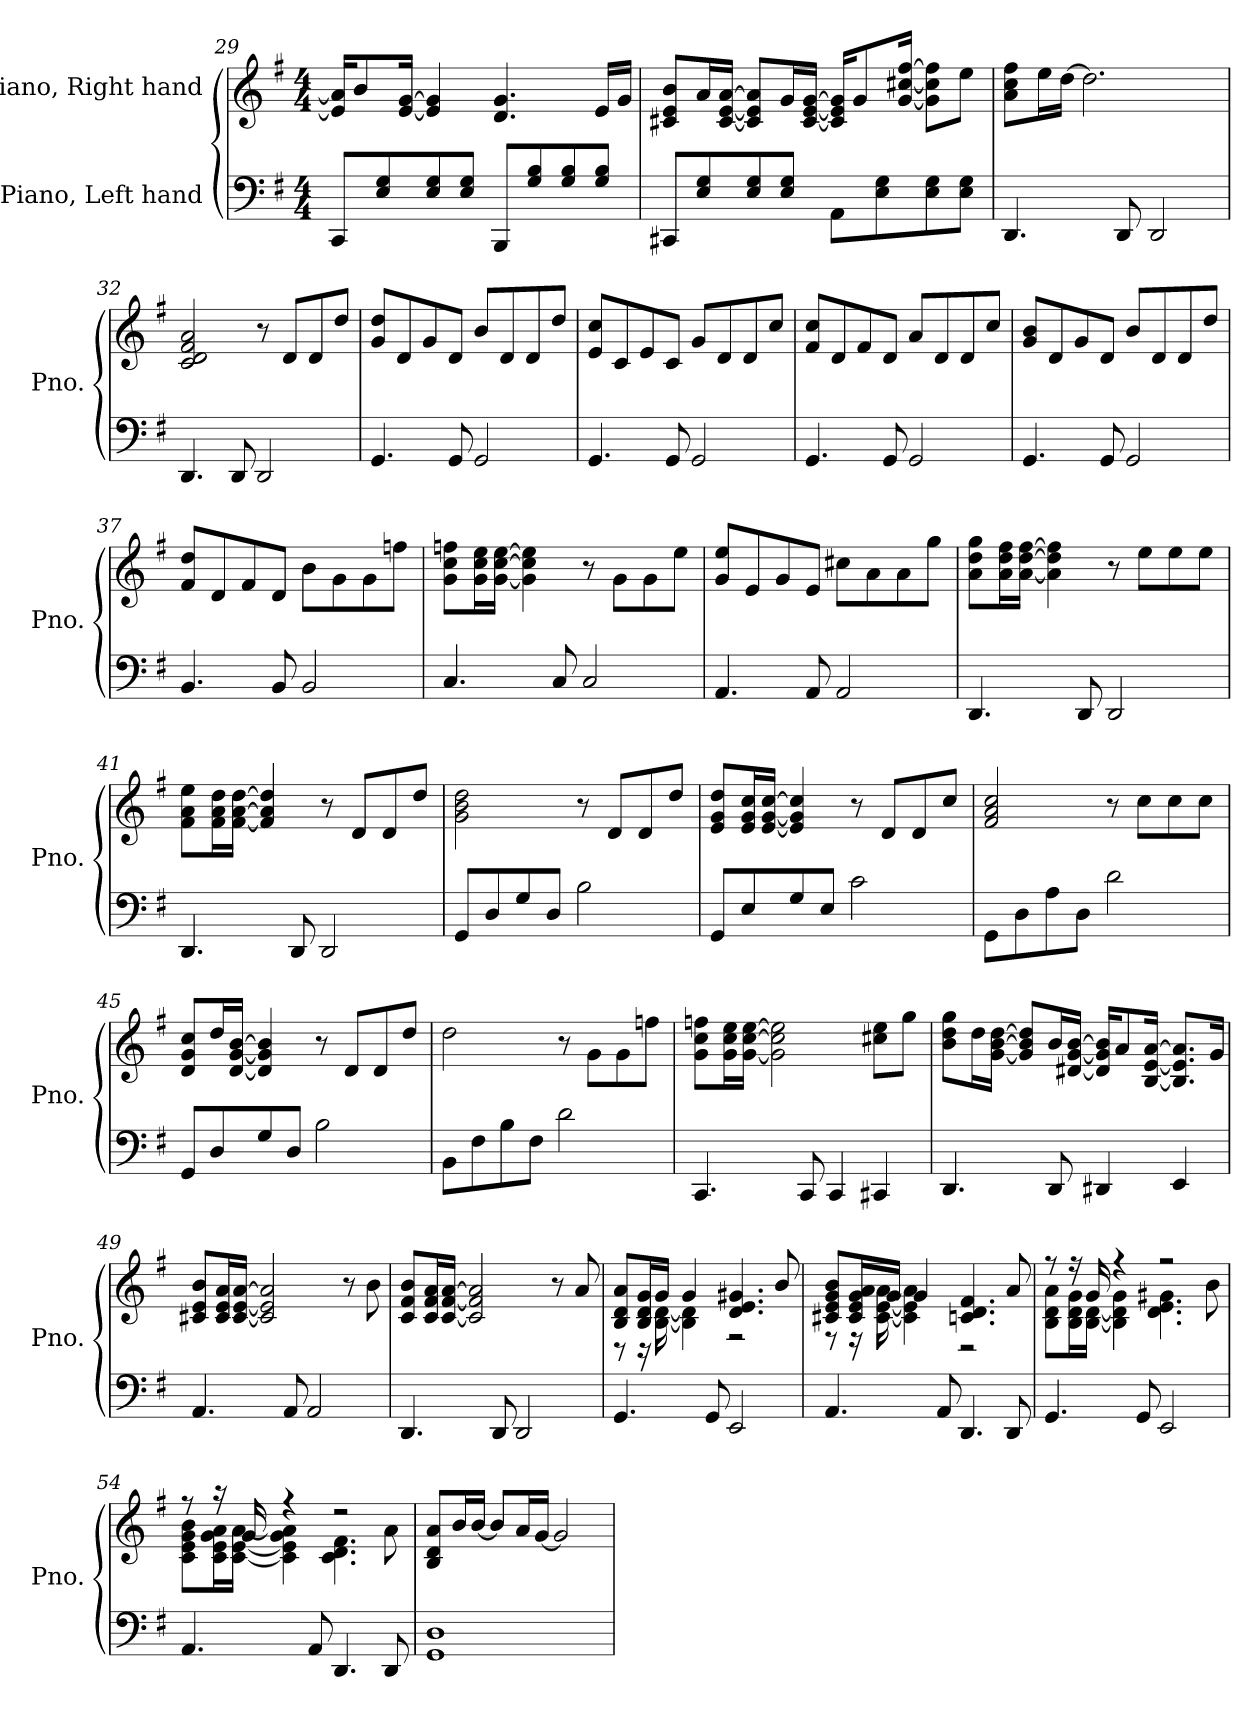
**kern	**kern
*part2	*part1
*staff2	*staff1
*I"Piano, Left hand	*I"Piano, Right hand
*I'Pno.	*I'Pno.
!!LO:LB:g=z
*clefF4	*clefG2
*k[f#]	*k[f#]
*M4/4	*M4/4
=29	=29
8CC/L	16e/] 16a/]KL
.	8b/
8E/ 8G/	.
.	[16e/ [16g/Jk
8E/ 8G/	4e/] 4g/]
8E/ 8G/J	.
8BBB/L	4.d/ 4.g/
8G/ 8B/	.
8G/ 8B/	.
8G/ 8B/J	16e/LL
.	16g/JJ
=30	=30
8CC#X/L	8c#X/ 8e/ 8b/L
8E/ 8G/	16a/L
.	[16c#/ [16e/ [16a/JJ
8E/ 8G/	8c#/] 8e/] 8a/]L
8E/ 8G/J	16g/L
.	[16c#/ [16e/ [16g/JJ
8AA\L	16c#/] 16e/] 16g/]KL
.	8g/
8E\ 8G\	.
.	[16g/ [16cc#X/ [16ff#/Jk
8E\ 8G\	8g\] 8cc#\] 8ff#\]L
8E\ 8G\J	8ee\J
=31	=31
4.DD/	8a\ 8cc\ 8ff#\L
.	16ee\L
.	[16dd\JJ
.	2.dd\]
8DD/	.
2DD/	.
=32	=32
4.DD/	2c/ 2d/ 2f#/ 2a/
8DD/	.
2DD/	8r
.	8d/L
.	8d/
.	8dd/J
!!LO:LB:g=z
=33	=33
4.GG/	8g/ 8dd/L
.	8d/
.	8g/
8GG/	8d/J
2GG/	8b/L
.	8d/
.	8d/
.	8dd/J
=34	=34
4.GG/	8e/ 8cc/L
.	8c/
.	8e/
8GG/	8c/J
2GG/	8g/L
.	8d/
.	8d/
.	8cc/J
=35	=35
4.GG/	8f#/ 8cc/L
.	8d/
.	8f#/
8GG/	8d/J
2GG/	8a/L
.	8d/
.	8d/
.	8cc/J
=36	=36
4.GG/	8g/ 8b/L
.	8d/
.	8g/
8GG/	8d/J
2GG/	8b/L
.	8d/
.	8d/
.	8dd/J
!!LO:LB:g=z
=37	=37
4.BB/	8f#/ 8dd/L
.	8d/
.	8f#/
8BB/	8d/J
2BB/	8b\L
.	8g\
.	8g\
.	8ffn\J
=38	=38
4.C/	8g\ 8cc\ 8ffn\L
.	16g\ 16cc\ 16ee\L
.	[16g\ [16cc\ [16ee\JJ
.	4g\] 4cc\] 4ee\]
8C/	.
2C/	8r
.	8g\L
.	8g\
.	8ee\J
=39	=39
4.AA/	8g/ 8ee/L
.	8e/
.	8g/
8AA/	8e/J
2AA/	8cc#X\L
.	8a\
.	8a\
.	8gg\J
=40	=40
4.DD/	8a\ 8dd\ 8gg\L
.	16a\ 16dd\ 16ff#\L
.	[16a\ [16dd\ [16ff#\JJ
.	4a\] 4dd\] 4ff#\]
8DD/	.
2DD/	8r
.	8ee\L
.	8ee\
.	8ee\J
!!LO:LB:g=z
=41	=41
4.DD/	8f#\ 8a\ 8ee\L
.	16f#\ 16a\ 16dd\L
.	[16f#\ [16a\ [16dd\JJ
.	4f#/] 4a/] 4dd/]
8DD/	.
2DD/	8r
.	8d/L
.	8d/
.	8dd/J
=42	=42
8GG/L	2g\ 2b\ 2dd\
8D/	.
8G/	.
8D/J	.
2B\	8r
.	8d/L
.	8d/
.	8dd/J
=43	=43
8GG/L	8e/ 8g/ 8dd/L
8E/	16e/ 16g/ 16cc/L
.	[16e/ [16g/ [16cc/JJ
8G/	4e/] 4g/] 4cc/]
8E/J	.
2c\	8r
.	8d/L
.	8d/
.	8cc/J
=44	=44
8GG\L	2f#/ 2a/ 2cc/
8D\	.
8A\	.
8D\J	.
2d\	8r
.	8cc\L
.	8cc\
.	8cc\J
!!LO:PB:g=z
=45	=45
8GG/L	8d/ 8g/ 8cc/L
8D/	16dd/L
.	[16d/ [16g/ [16b/JJ
8G/	4d/] 4g/] 4b/]
8D/J	.
2B\	8r
.	8d/L
.	8d/
.	8dd/J
=46	=46
8BB\L	2dd\
8F#\	.
8B\	.
8F#\J	.
2d\	8r
.	8g\L
.	8g\
.	8ffn\J
=47	=47
4.CC/	8g\ 8cc\ 8ffn\L
.	16g\ 16cc\ 16ee\L
.	[16g\ [16cc\ [16ee\JJ
.	2g\] 2cc\] 2ee\]
8CC/	.
4CC/	.
4CC#X/	8cc#X\ 8ee\L
.	8gg\J
=48	=48
4.DD/	8b\ 8dd\ 8gg\L
.	16dd\L
.	[16g\ [16b\ [16dd\JJ
.	8g/] 8b/] 8dd/]L
8DD/	16b/L
.	[16d#X/ [16g/ [16b/JJ
4DD#X/	16d#/] 16g/] 16b/]KL
.	8a/
.	[16B/ [16e/ [16a/Jk
4EE/	8.B/] 8.e/] 8.a/]L
.	16g/Jk
!!LO:LB:g=z
=49	=49
4.AA/	8c#X/ 8e/ 8b/L
.	16c#/ 16e/ 16a/L
.	[16c#/ [16e/ [16a/JJ
.	2c#/] 2e/] 2a/]
8AA/	.
2AA/	.
.	8r
.	8b\
=50	=50
4.DD/	8c/ 8f#/ 8b/L
.	16c/ 16f#/ 16a/L
.	[16c/ [16f#/ [16a/JJ
.	2c/] 2f#/] 2a/]
8DD/	.
2DD/	.
.	8r
.	8a/
=51	=51
*	*^
4.GG/	8B/ 8d/ 8a/L	8r
.	16B/ 16d/ 16g/L	16r
.	16g/JJ	[16B\ [16d\
.	4g/	4B\] 4d\]
8GG/	.	.
2EE/	4.d/ 4.e/ 4.g#X/	2r
.	8b/	.
=52	=52	=52
4.AA/	8c#X/ 8e/ 8g/ 8b/L	8r
.	16c#/ 16e/ 16g/ 16a/L	16r
.	16g/JJ	[16c#\ [16e\ [16a\
.	4g/	4c#\] 4e\] 4a\]
8AA/	.	.
4.DD/	4.cn/ 4.d/ 4.f#/	2r
8DD/	8a/	.
!!LO:LB:g=z	!!
=53	=53	=53
4.GG/	8r	8B\ 8d\ 8a\L
.	16r	16B\ 16d\ 16g\L
.	16g/	[16B\ [16d\JJ
.	4r	4B\] 4d\] 4g\
8GG/	.	.
2EE/	2r	4.d\ 4.e\ 4.g#X\
.	.	8b\
=54	=54	=54
4.AA/	8r	8c\ 8e\ 8g\ 8b\L
.	16r	16c\ 16e\ 16g\ 16a\L
.	16g/	[16c\ [16e\ [16a\JJ
.	4r	4c\] 4e\] 4g\ 4a\]
8AA/	.	.
4.DD/	2r	4.c\ 4.d\ 4.f#\
8DD/	.	8a\
*	*v	*v
=55	=55
1GG 1D	8B/ 8d/ 8a/L
.	16b/L
.	[16b/JJ
.	8b/L]
.	16a/L
.	[16g/JJ
.	2g/]
=	=
*-	*-
